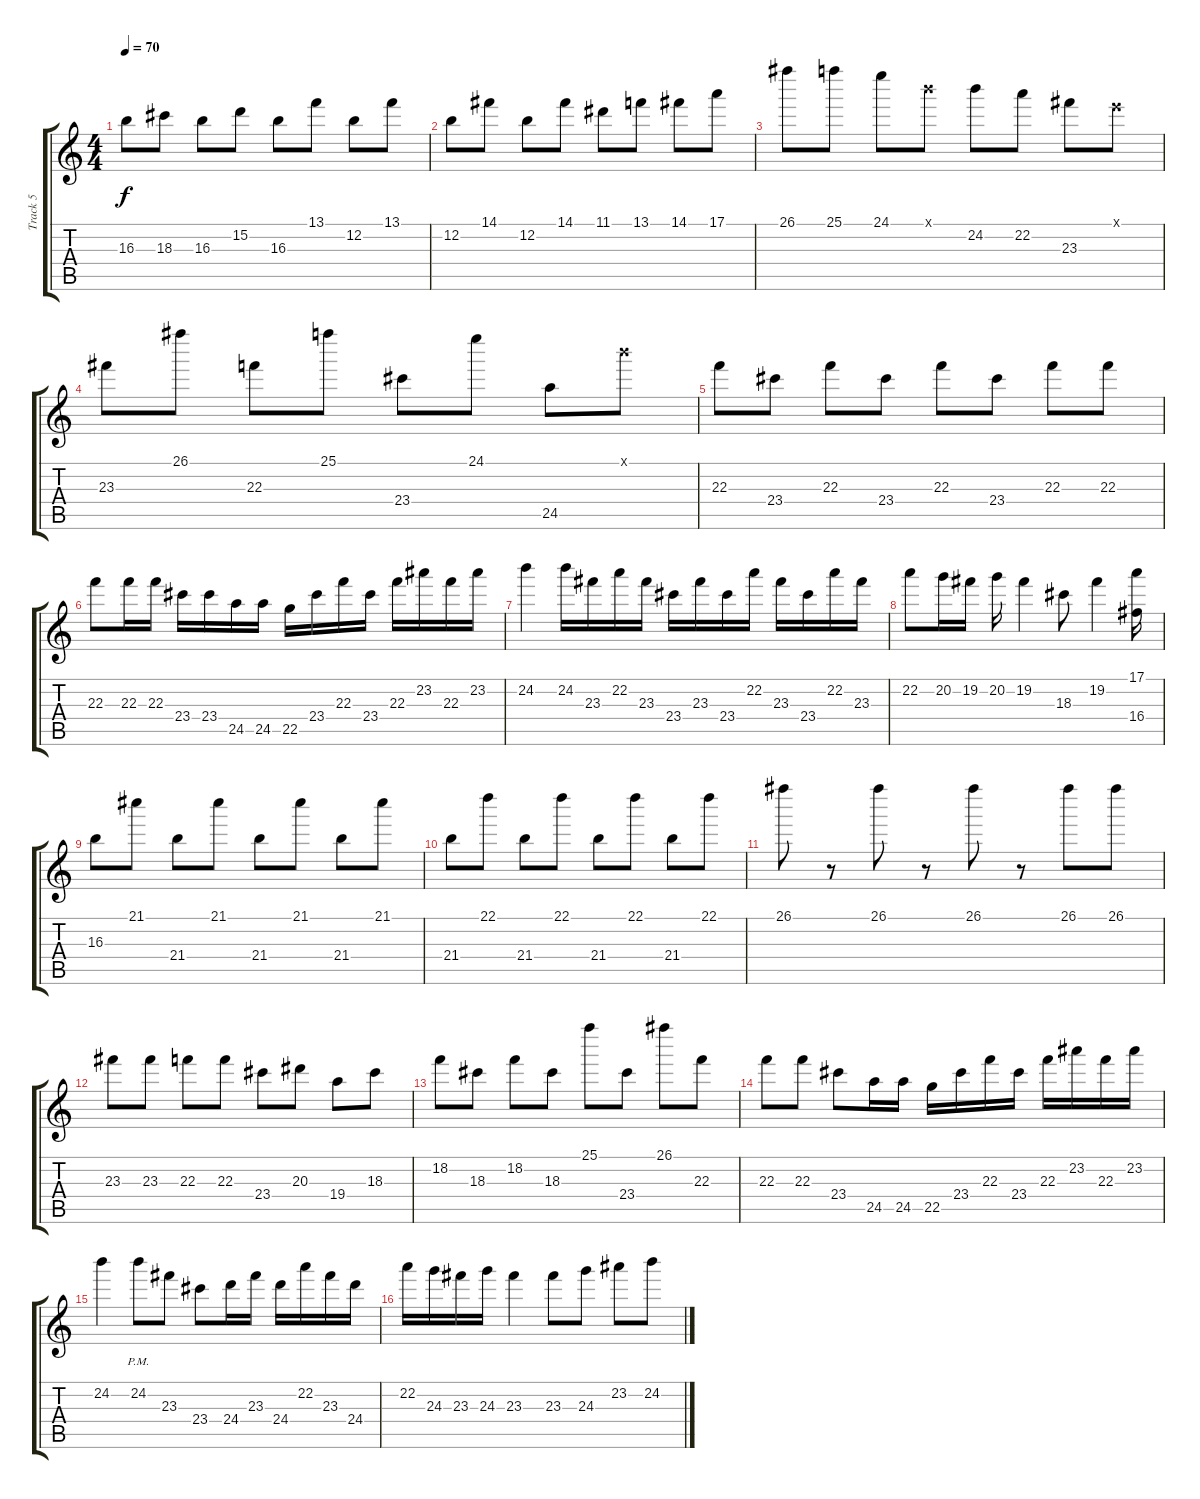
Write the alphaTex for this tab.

\track ("Track 5" "Track 5") {instrument guitarharmonics}
\staff {score tabs}
\tuning (E4 B3 G3 D3 A2 E2) {hide}
\ts (4 4)
\tempo 70
\clef g2
\ks c
16.3.8{dy f} 18.3.8 16.3.8 15.2.8 16.3.8 13.1.8 12.2.8 13.1.8 |
12.2.8 14.1.8 12.2.8 14.1.8 11.1.8 13.1.8 14.1.8 17.1.8 |
26.1.8 25.1.8 24.1.8 19.1{x}.8 24.2.8 22.2.8 23.3.8 12.1{x}.8 |
23.3.8 26.1.8 22.3.8 25.1.8 23.4.8 24.1.8 24.5.8 19.1{x}.8 |
22.3.8 23.4.8 22.3.8 23.4.8 22.3.8 23.4.8 22.3.8 22.3.8 |
22.3.8 22.3.16 22.3.16 23.4.16 23.4.16 24.5.16 24.5.16 22.5.16 23.4.16 22.3.16 23.4.16 22.3.16 23.2.16 22.3.16 23.2.16 |
24.2.4 24.2.16 23.3.16 22.2.16 23.3.16 23.4.16 23.3.16 23.4.16 22.2.16 23.3.16 23.4.16 22.2.16 23.3.16 |
22.2.8 20.2.16 19.2.16 20.2.16 19.2.4 18.3.8 19.2.4 (17.1 16.4).16 |
16.3.8 21.1.8 21.4.8 21.1.8 21.4.8 21.1.8 21.4.8 21.1.8 |
21.4.8 22.1.8 21.4.8 22.1.8 21.4.8 22.1.8 21.4.8 22.1.8 |
26.1.8 r.8 26.1.8 r.8 26.1.8 r.8 26.1.8 26.1.8 |
23.3.8 23.3.8 22.3.8 22.3.8 23.4.8 20.3.8 19.4.8 18.3.8 |
18.2.8 18.3.8 18.2.8 18.3.8 25.1.8 23.4.8 26.1.8 22.3.8 |
22.3.8 22.3.8 23.4.8 24.5.16 24.5.16 22.5.16 23.4.16 22.3.16 23.4.16 22.3.16 23.2.16 22.3.16 23.2.16 |
24.2.4 24.2{pm}.8 23.3.8 23.4.8 24.4.16 23.3.16 24.4.16 22.2.16 23.3.16 24.4.16 |
22.2.16 24.3.16 23.3.16 24.3.16 23.3.4 23.3.8 24.3.8 23.2.8 24.2.8
